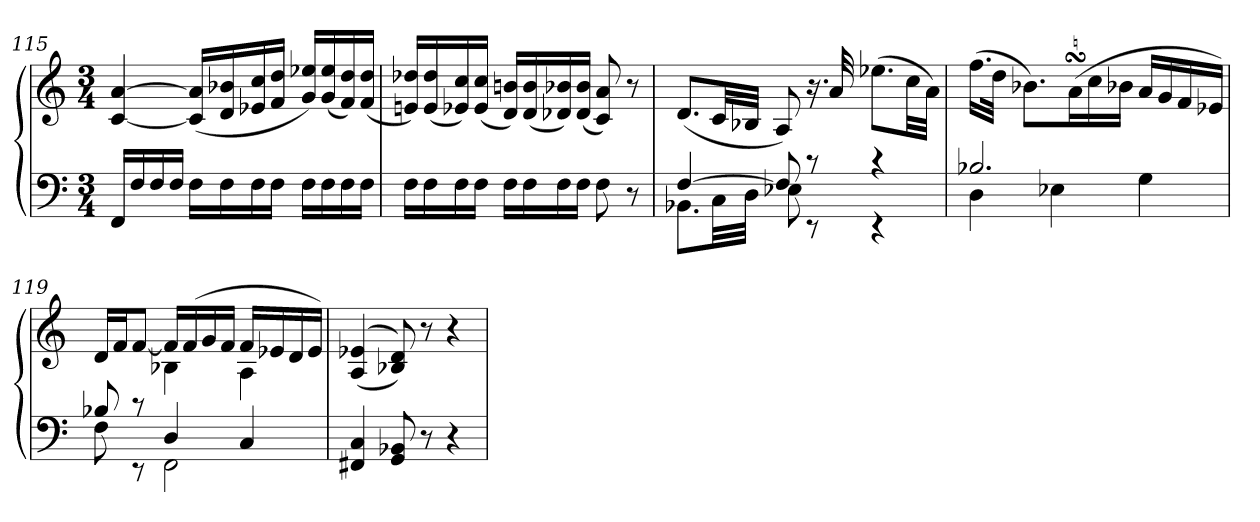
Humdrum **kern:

**kern	**kern
*part1	*part1
*staff2	*staff1
*clefF4	*clefG2
*k[]	*k[]
*M3/4	*M3/4
=115	=115
16FF/LL	[4c/ [4a/
16F/	.
16F/	.
16F/JJ	.
16F\LL	(<16c/] 16a/]LL
16F\	16d/ 16b-X/
16F\	16e-X/ 16cc/
16F\JJ	16f/ 16dd/JJ
16F\LL	16g/ 16ee-X/LL)
16F\	(<16g/ 16ee-/
16F\	16f/ 16dd/)
16F\JJ	(<16f/ 16dd/JJ
!!LO:LB:g=z
=116	=116
16F\LL	16en/ 16dd-X/LL)
16F\	(<16e/ 16dd-/
16F\	16e-X/ 16cc/)
16F\JJ	(<16e-/ 16cc/JJ
16F\LL	16d/ 16bn/LL)
16F\	(<16d/ 16b/
16F\	16d-X/ 16b-X/)
16F\JJ	(<16d-/ 16b-/JJ
8F\	8c/ 8a/)
8r	8r
!!LO:PB:g=z
=117	=117
*^	*
[>4F/	8.BB-X\L	(<8.d/L
.	32C\LL	32c/LL
.	32D\JJJ	32B-X/JJJ
8F/]	8E-X\	8A/)
8rc	8rEE	16.r
.	.	32a/
4rc	4rEE	(>8.ee-X\L
.	.	32cc\LL
.	.	32a\JJJ)
!!LO:LB:g=z
=118	=118	=118
2.B-X/	4D\	(>16.ff\LL
.	.	32dd\JJk
.	.	8.b-X\L)
.	4E-X\	.
.	.	(>16asSSS\L
.	.	16cc\
.	.	16b-\JJ
.	4G\	16a/LL
.	.	16g/
.	.	16f/
.	.	16e-X/JJ)
=119	=119	=119
*	*	*^
8B-X/	8F\	16d/LL	4ryy
.	.	16f/J	.
8rc	8rEE	[>8f/J	.
4D/	2FF\	16f/LL]	4B-X\
.	.	(>16f/	.
.	.	16g/	.
.	.	16f/JJ	.
4C/	.	16f/LL	4A\
.	.	16e-X/	.
.	.	16d/	.
.	.	16e-/JJ)	.
*v	*v	*	*
*	*v	*v
=120	=120
4FF#X/ 4C/	(<(<4A/ 4e-X/
8GG/ 8BB-X/	8B-X/ 8d/))
8r	8r
4r	4r
=	=
*-	*-
